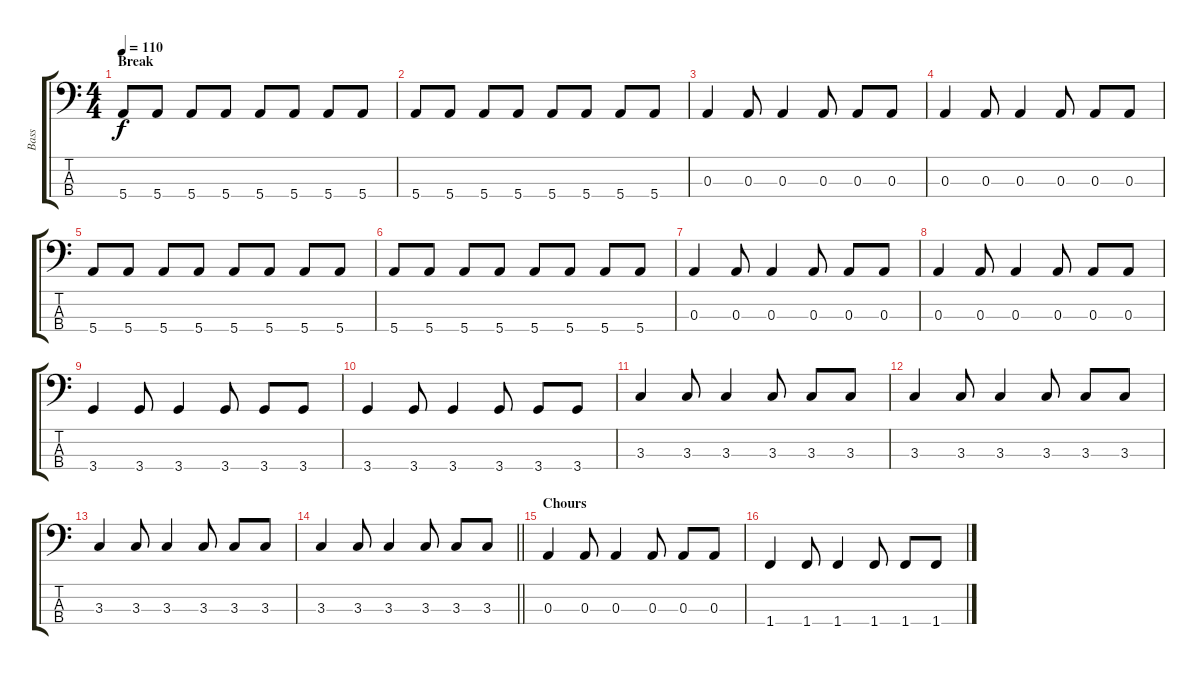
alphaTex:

\track ("Bass" "Bass") {instrument electricbassfinger}
\staff {score tabs}
\tuning (G2 D2 A1 E1) {hide}
\ts (4 4)
\section ("" "Break")
\tempo 110
\clef f4
\ks c
5.4.8{dy f} 5.4.8 5.4.8 5.4.8 5.4.8 5.4.8 5.4.8 5.4.8 |
5.4.8 5.4.8 5.4.8 5.4.8 5.4.8 5.4.8 5.4.8 5.4.8 |
0.3.4 0.3.8 0.3.4 0.3.8 0.3.8 0.3.8 |
0.3.4 0.3.8 0.3.4 0.3.8 0.3.8 0.3.8 |
5.4.8 5.4.8 5.4.8 5.4.8 5.4.8 5.4.8 5.4.8 5.4.8 |
5.4.8 5.4.8 5.4.8 5.4.8 5.4.8 5.4.8 5.4.8 5.4.8 |
0.3.4 0.3.8 0.3.4 0.3.8 0.3.8 0.3.8 |
0.3.4 0.3.8 0.3.4 0.3.8 0.3.8 0.3.8 |
3.4.4 3.4.8 3.4.4 3.4.8 3.4.8 3.4.8 |
3.4.4 3.4.8 3.4.4 3.4.8 3.4.8 3.4.8 |
3.3.4 3.3.8 3.3.4 3.3.8 3.3.8 3.3.8 |
3.3.4 3.3.8 3.3.4 3.3.8 3.3.8 3.3.8 |
3.3.4 3.3.8 3.3.4 3.3.8 3.3.8 3.3.8 |
\barLineRight lightlight
3.3.4 3.3.8 3.3.4 3.3.8 3.3.8 3.3.8 |
\section ("" "Chours")
0.3.4 0.3.8 0.3.4 0.3.8 0.3.8 0.3.8 |
1.4.4 1.4.8 1.4.4 1.4.8 1.4.8 1.4.8
